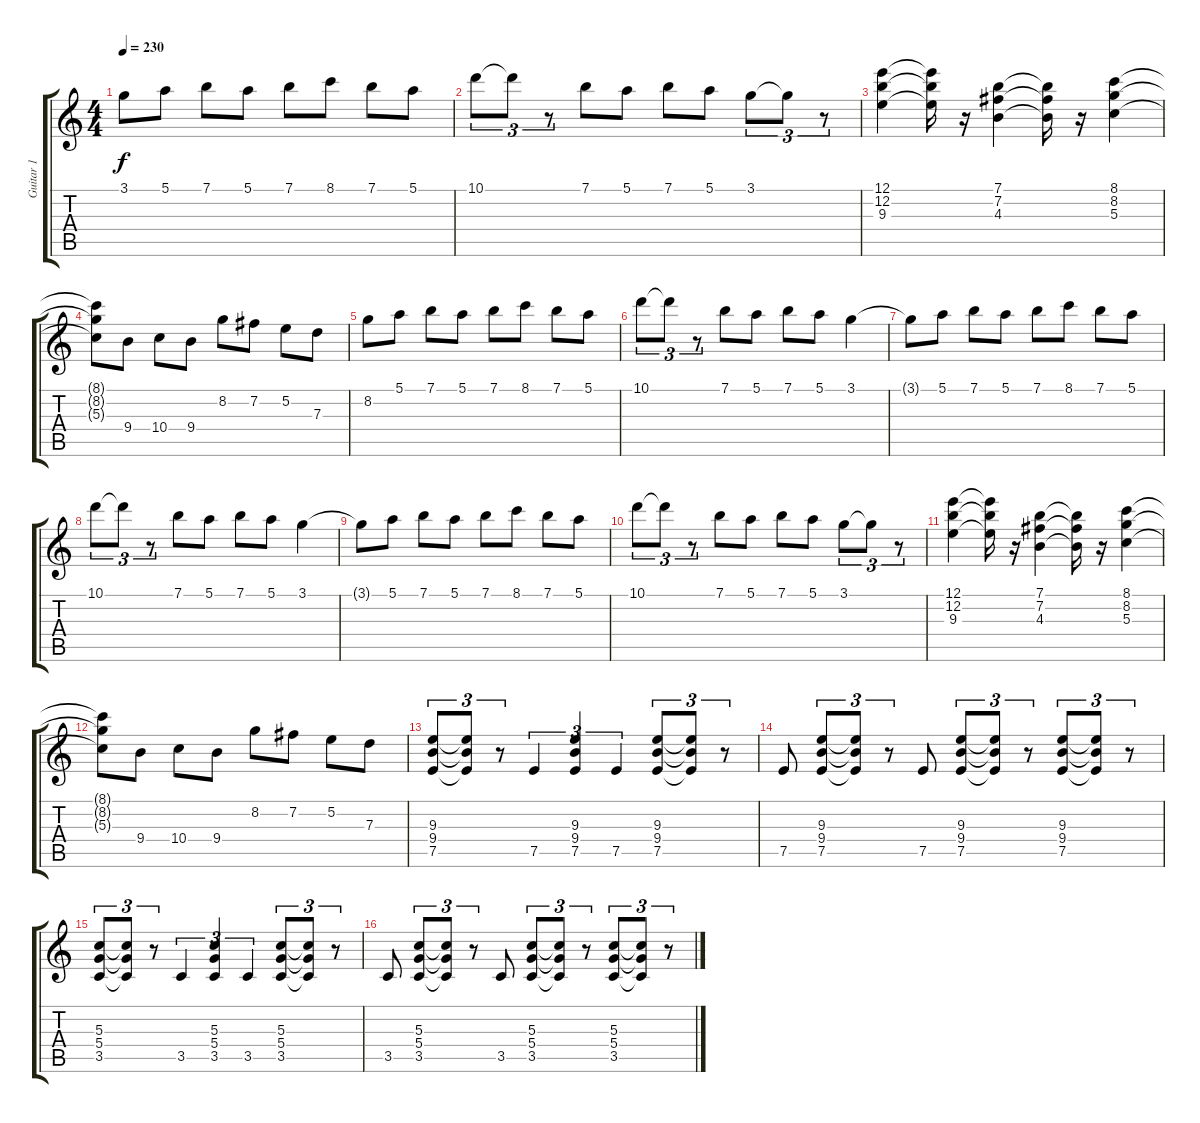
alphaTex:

\track ("Guitar 1" "Guitar 1") {instrument overdrivenguitar}
\staff {score tabs}
\tuning (E4 B3 G3 D3 A2 E2) {hide}
\ts (4 4)
\tempo 230
\clef g2
\ks c
3.1{t}.8{dy f} 5.1.8 7.1.8 5.1.8 7.1.8 8.1.8 7.1.8 5.1.8 |
10.1.8{tu (3 2)} 10.1{t}.8{tu (3 2)} r.8{tu (3 2)} 7.1.8 5.1.8 7.1.8 5.1.8 3.1.8{tu (3 2)} 3.1{t}.8{tu (3 2)} r.8{tu (3 2)} |
(12.1 12.2 9.3).4 (12.1{t} 12.2{t} 9.3{t}).16 r.16 (7.1 7.2 4.3).4 (7.1{t} 7.2{t} 4.3{t}).16 r.16 (8.1 8.2 5.3).4 |
(8.1{t} 8.2{t} 5.3{t}).8 9.4.8 10.4.8 9.4.8 8.2.8 7.2.8 5.2.8 7.3.8 |
8.2.8 5.1.8 7.1.8 5.1.8 7.1.8 8.1.8 7.1.8 5.1.8 |
10.1.8{tu (3 2)} 10.1{t}.8{tu (3 2)} r.8{tu (3 2)} 7.1.8 5.1.8 7.1.8 5.1.8 3.1.4 |
3.1{t}.8 5.1.8 7.1.8 5.1.8 7.1.8 8.1.8 7.1.8 5.1.8 |
10.1.8{tu (3 2)} 10.1{t}.8{tu (3 2)} r.8{tu (3 2)} 7.1.8 5.1.8 7.1.8 5.1.8 3.1.4 |
3.1{t}.8 5.1.8 7.1.8 5.1.8 7.1.8 8.1.8 7.1.8 5.1.8 |
10.1.8{tu (3 2)} 10.1{t}.8{tu (3 2)} r.8{tu (3 2)} 7.1.8 5.1.8 7.1.8 5.1.8 3.1.8{tu (3 2)} 3.1{t}.8{tu (3 2)} r.8{tu (3 2)} |
(12.1 12.2 9.3).4 (12.1{t} 12.2{t} 9.3{t}).16 r.16 (7.1 7.2 4.3).4 (7.1{t} 7.2{t} 4.3{t}).16 r.16 (8.1 8.2 5.3).4 |
(8.1{t} 8.2{t} 5.3{t}).8 9.4.8 10.4.8 9.4.8 8.2.8 7.2.8 5.2.8 7.3.8 |
(9.3 9.4 7.5).8{tu (3 2)} (9.3{t} 9.4{t} 7.5{t}).8{tu (3 2)} r.8{tu (3 2)} 7.5.4{tu (3 2)} (9.3 9.4 7.5).4{tu (3 2)} 7.5.4{tu (3 2)} (9.3 9.4 7.5).8{tu (3 2)} (9.3{t} 9.4{t} 7.5{t}).8{tu (3 2)} r.8{tu (3 2)} |
7.5.8 (9.3 9.4 7.5).8{tu (3 2)} (9.3{t} 9.4{t} 7.5{t}).8{tu (3 2)} r.8{tu (3 2)} 7.5.8 (9.3 9.4 7.5).8{tu (3 2)} (9.3{t} 9.4{t} 7.5{t}).8{tu (3 2)} r.8{tu (3 2)} (9.3 9.4 7.5).8{tu (3 2)} (9.3{t} 9.4{t} 7.5{t}).8{tu (3 2)} r.8{tu (3 2)} |
(5.3 5.4 3.5).8{tu (3 2)} (5.3{t} 5.4{t} 3.5{t}).8{tu (3 2)} r.8{tu (3 2)} 3.5.4{tu (3 2)} (5.3 5.4 3.5).4{tu (3 2)} 3.5.4{tu (3 2)} (5.3 5.4 3.5).8{tu (3 2)} (5.3{t} 5.4{t} 3.5{t}).8{tu (3 2)} r.8{tu (3 2)} |
3.5.8 (5.3 5.4 3.5).8{tu (3 2)} (5.3{t} 5.4{t} 3.5{t}).8{tu (3 2)} r.8{tu (3 2)} 3.5.8 (5.3 5.4 3.5).8{tu (3 2)} (5.3{t} 5.4{t} 3.5{t}).8{tu (3 2)} r.8{tu (3 2)} (5.3 5.4 3.5).8{tu (3 2)} (5.3{t} 5.4{t} 3.5{t}).8{tu (3 2)} r.8{tu (3 2)}
